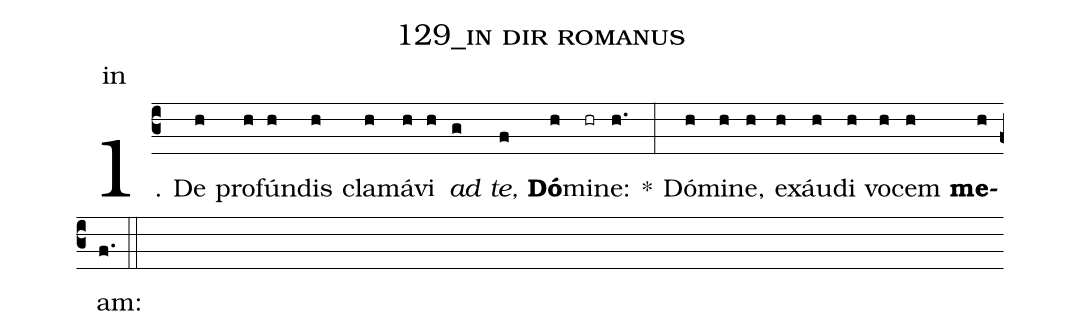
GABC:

name: 129_in dir romanus;
annotation: in;
%%
(c3)1. De(h) pro(h)fún(h)dis(h) cla(h)má(h)vi(h) <i>ad(g) te,</i>(f) <b>Dó</b>(h)mi(hr)ne:(h.) *(:) Dó(h)mi(h)ne,(h) ex(h)áu(h)di(h) vo(h)cem(h) <b>me</b>(h)am:(f.) (::)


%E(h) u(h) o(h) u(h) a(h) e.(f.) (::)
